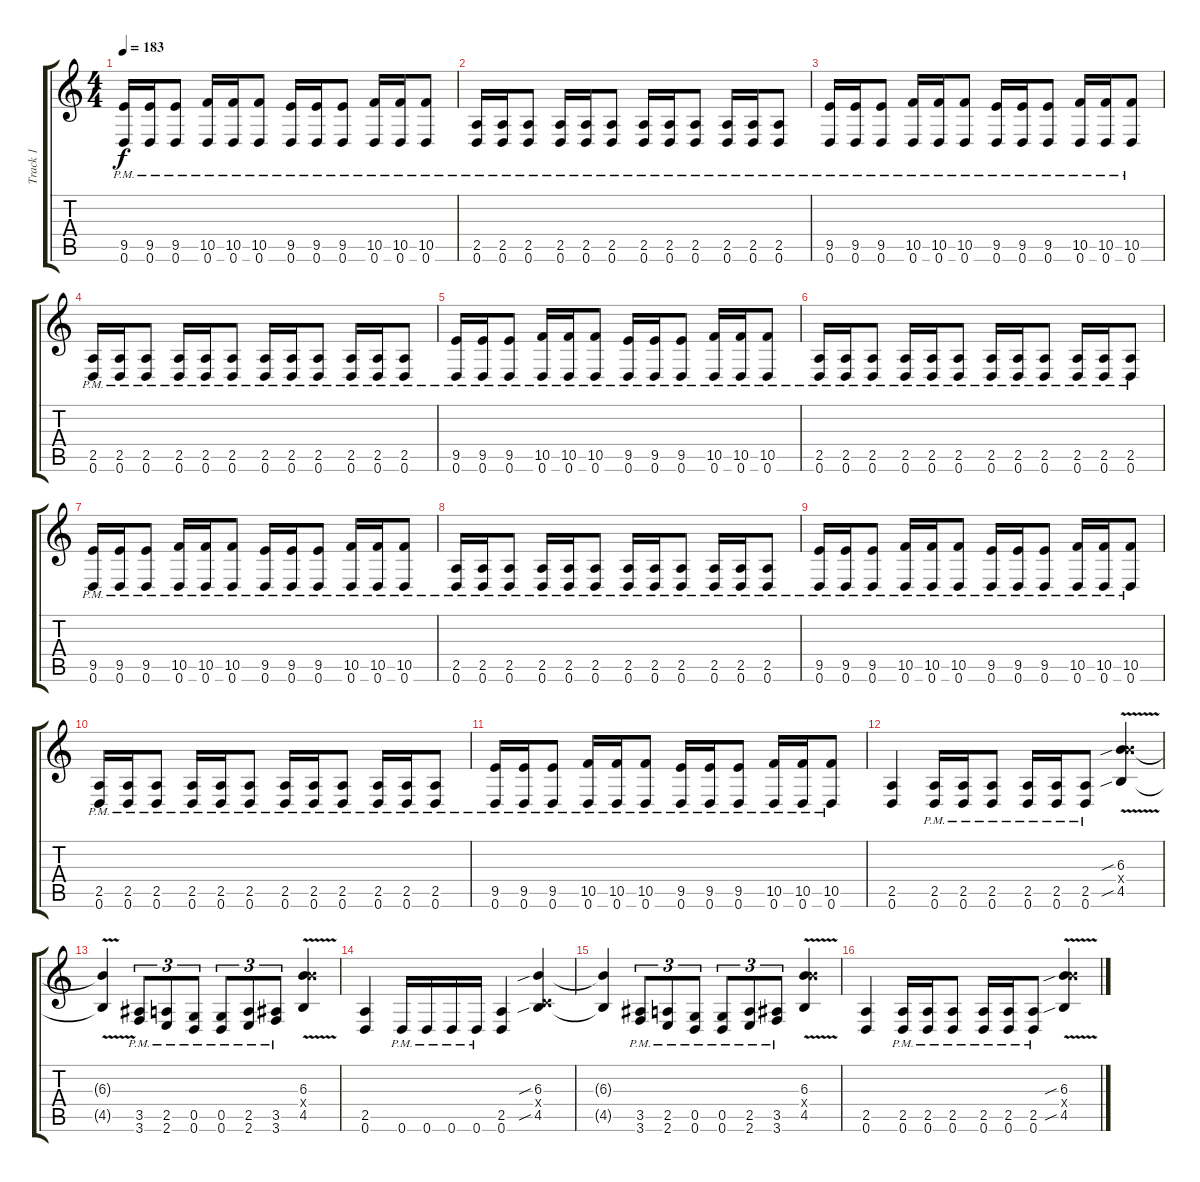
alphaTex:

\track ("Track 1" "Track 1") {instrument distortionguitar}
\staff {score tabs}
\tuning (D4 A3 F3 C3 G2 D2) {hide}
\ts (4 4)
\tempo 183
\clef g2
\ks c
(9.5{pm} 0.6{pm}).16{dy f} (9.5{pm} 0.6{pm}).16 (9.5{pm} 0.6{pm}).8 (10.5{pm} 0.6{pm}).16 (10.5{pm} 0.6{pm}).16 (10.5{pm} 0.6{pm}).8 (9.5{pm} 0.6{pm}).16 (9.5{pm} 0.6{pm}).16 (9.5{pm} 0.6{pm}).8 (10.5{pm} 0.6{pm}).16 (10.5{pm} 0.6{pm}).16 (10.5{pm} 0.6{pm}).8 |
(2.5{pm} 0.6{pm}).16 (2.5{pm} 0.6{pm}).16 (2.5{pm} 0.6{pm}).8 (2.5{pm} 0.6{pm}).16 (2.5{pm} 0.6{pm}).16 (2.5{pm} 0.6{pm}).8 (2.5{pm} 0.6{pm}).16 (2.5{pm} 0.6{pm}).16 (2.5{pm} 0.6{pm}).8 (2.5{pm} 0.6{pm}).16 (2.5{pm} 0.6{pm}).16 (2.5{pm} 0.6{pm}).8 |
(9.5{pm} 0.6{pm}).16 (9.5{pm} 0.6{pm}).16 (9.5{pm} 0.6{pm}).8 (10.5{pm} 0.6{pm}).16 (10.5{pm} 0.6{pm}).16 (10.5{pm} 0.6{pm}).8 (9.5{pm} 0.6{pm}).16 (9.5{pm} 0.6{pm}).16 (9.5{pm} 0.6{pm}).8 (10.5{pm} 0.6{pm}).16 (10.5{pm} 0.6{pm}).16 (10.5{pm} 0.6{pm}).8 |
(2.5{pm} 0.6{pm}).16 (2.5{pm} 0.6{pm}).16 (2.5{pm} 0.6{pm}).8 (2.5{pm} 0.6{pm}).16 (2.5{pm} 0.6{pm}).16 (2.5{pm} 0.6{pm}).8 (2.5{pm} 0.6{pm}).16 (2.5{pm} 0.6{pm}).16 (2.5{pm} 0.6{pm}).8 (2.5{pm} 0.6{pm}).16 (2.5{pm} 0.6{pm}).16 (2.5{pm} 0.6{pm}).8 |
(9.5{pm} 0.6{pm}).16 (9.5{pm} 0.6{pm}).16 (9.5{pm} 0.6{pm}).8 (10.5{pm} 0.6{pm}).16 (10.5{pm} 0.6{pm}).16 (10.5{pm} 0.6{pm}).8 (9.5{pm} 0.6{pm}).16 (9.5{pm} 0.6{pm}).16 (9.5{pm} 0.6{pm}).8 (10.5{pm} 0.6{pm}).16 (10.5{pm} 0.6{pm}).16 (10.5{pm} 0.6{pm}).8 |
(2.5{pm} 0.6{pm}).16 (2.5{pm} 0.6{pm}).16 (2.5{pm} 0.6{pm}).8 (2.5{pm} 0.6{pm}).16 (2.5{pm} 0.6{pm}).16 (2.5{pm} 0.6{pm}).8 (2.5{pm} 0.6{pm}).16 (2.5{pm} 0.6{pm}).16 (2.5{pm} 0.6{pm}).8 (2.5{pm} 0.6{pm}).16 (2.5{pm} 0.6{pm}).16 (2.5{pm} 0.6{pm}).8 |
(9.5{pm} 0.6{pm}).16 (9.5{pm} 0.6{pm}).16 (9.5{pm} 0.6{pm}).8 (10.5{pm} 0.6{pm}).16 (10.5{pm} 0.6{pm}).16 (10.5{pm} 0.6{pm}).8 (9.5{pm} 0.6{pm}).16 (9.5{pm} 0.6{pm}).16 (9.5{pm} 0.6{pm}).8 (10.5{pm} 0.6{pm}).16 (10.5{pm} 0.6{pm}).16 (10.5{pm} 0.6{pm}).8 |
(2.5{pm} 0.6{pm}).16 (2.5{pm} 0.6{pm}).16 (2.5{pm} 0.6{pm}).8 (2.5{pm} 0.6{pm}).16 (2.5{pm} 0.6{pm}).16 (2.5{pm} 0.6{pm}).8 (2.5{pm} 0.6{pm}).16 (2.5{pm} 0.6{pm}).16 (2.5{pm} 0.6{pm}).8 (2.5{pm} 0.6{pm}).16 (2.5{pm} 0.6{pm}).16 (2.5{pm} 0.6{pm}).8 |
(9.5{pm} 0.6{pm}).16 (9.5{pm} 0.6{pm}).16 (9.5{pm} 0.6{pm}).8 (10.5{pm} 0.6{pm}).16 (10.5{pm} 0.6{pm}).16 (10.5{pm} 0.6{pm}).8 (9.5{pm} 0.6{pm}).16 (9.5{pm} 0.6{pm}).16 (9.5{pm} 0.6{pm}).8 (10.5{pm} 0.6{pm}).16 (10.5{pm} 0.6{pm}).16 (10.5{pm} 0.6{pm}).8 |
(2.5{pm} 0.6{pm}).16 (2.5{pm} 0.6{pm}).16 (2.5{pm} 0.6{pm}).8 (2.5{pm} 0.6{pm}).16 (2.5{pm} 0.6{pm}).16 (2.5{pm} 0.6{pm}).8 (2.5{pm} 0.6{pm}).16 (2.5{pm} 0.6{pm}).16 (2.5{pm} 0.6{pm}).8 (2.5{pm} 0.6{pm}).16 (2.5{pm} 0.6{pm}).16 (2.5{pm} 0.6{pm}).8 |
(9.5{pm} 0.6{pm}).16 (9.5{pm} 0.6{pm}).16 (9.5{pm} 0.6{pm}).8 (10.5{pm} 0.6{pm}).16 (10.5{pm} 0.6{pm}).16 (10.5{pm} 0.6{pm}).8 (9.5{pm} 0.6{pm}).16 (9.5{pm} 0.6{pm}).16 (9.5{pm} 0.6{pm}).8 (10.5{pm} 0.6{pm}).16 (10.5{pm} 0.6{pm}).16 (10.5{pm} 0.6{pm}).8 |
(2.5 0.6).4 (2.5{pm} 0.6{pm}).16 (2.5{pm} 0.6{pm}).16 (2.5{pm} 0.6{pm}).8 (2.5{pm} 0.6{pm}).16 (2.5{pm} 0.6{pm}).16 (2.5{pm} 0.6{pm}).8 (6.3{v sib} 11.4{x} 4.5{v sib}).4 |
(6.3{t} 4.5{t}).4 (3.5{pm} 3.6{pm}).8{tu (3 2)} (2.5{pm} 2.6{pm}).8{tu (3 2)} (0.5{pm} 0.6{pm}).8{tu (3 2)} (0.5{pm} 0.6{pm}).8{tu (3 2)} (2.5{pm} 2.6{pm}).8{tu (3 2)} (3.5{pm} 3.6{pm}).8{tu (3 2)} (6.3{v} 11.4{x} 4.5{v}).4 |
(2.5 0.6).4 0.6{pm}.16 0.6{pm}.16 0.6{pm}.16 0.6{pm}.16 (2.5 0.6).4 (6.3{sib} 0.4{x} 4.5{sib}).4 |
(6.3{t} 4.5{t}).4 (3.5{pm} 3.6{pm}).8{tu (3 2)} (2.5{pm} 2.6{pm}).8{tu (3 2)} (0.5{pm} 0.6{pm}).8{tu (3 2)} (0.5{pm} 0.6{pm}).8{tu (3 2)} (2.5{pm} 2.6{pm}).8{tu (3 2)} (3.5{pm} 3.6{pm}).8{tu (3 2)} (6.3{v} 11.4{x} 4.5{v}).4 |
(2.5 0.6).4 (2.5{pm} 0.6{pm}).16 (2.5{pm} 0.6{pm}).16 (2.5{pm} 0.6{pm}).8 (2.5{pm} 0.6{pm}).16 (2.5{pm} 0.6{pm}).16 (2.5{pm} 0.6{pm}).8 (6.3{v sib} 11.4{x} 4.5{v sib}).4
